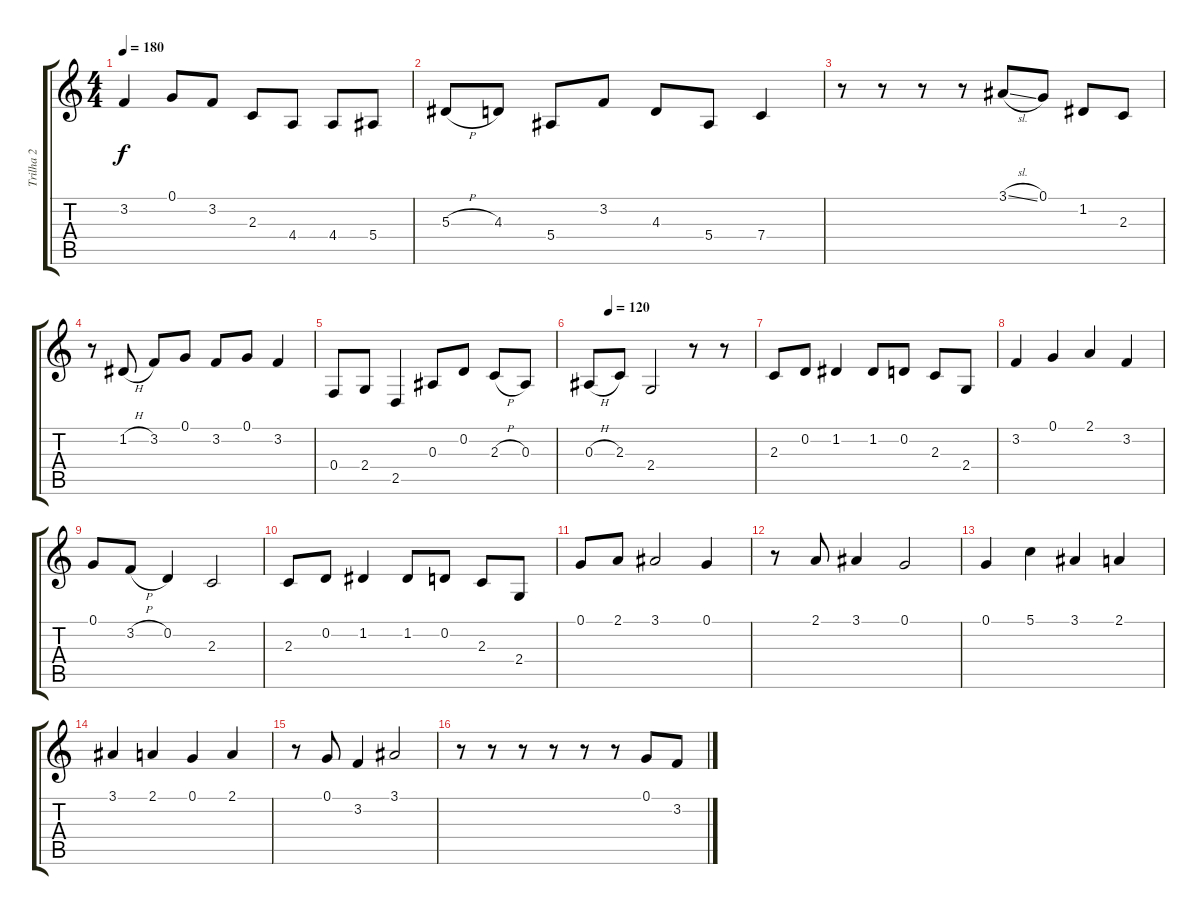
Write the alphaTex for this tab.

\track ("Trilha 2" "Trilha 2") {instrument flute}
\staff {score tabs}
\tuning (G4 D4 Bb3 F3 C3 G2) {hide}
\ts (4 4)
\tempo 180
\clef g2
\ks c
3.2.4{dy f} 0.1.8 3.2.8 2.3.8 4.4.8 4.4.8 5.4.8 |
5.3{h}.8 4.3.8 5.4.8 3.2.8 4.3.8 5.4.8 7.4.4 |
r.8 r.8 r.8 r.8 3.1{sl}.8 0.1.8 1.2.8 2.3.8 |
r.8 1.2{h}.8 3.2.8 0.1.8 3.2.8 0.1.8 3.2.4 |
0.4.8 2.4.8 2.5.4 0.3.8 0.2.8 2.3{h}.8 0.3.8 |
\tempo (120 0.125)
0.3{h}.8 2.3.8 2.4.2 r.8 r.8 |
2.3.8 0.2.8 1.2.4 1.2.8 0.2.8 2.3.8 2.4.8 |
3.2.4 0.1.4 2.1.4 3.2.4 |
0.1.8 3.2{h}.8 0.2.4 2.3.2 |
2.3.8 0.2.8 1.2.4 1.2.8 0.2.8 2.3.8 2.4.8 |
0.1.8 2.1.8 3.1.2 0.1.4 |
r.8 2.1.8 3.1.4 0.1.2 |
0.1.4 5.1.4 3.1.4 2.1.4 |
3.1.4 2.1.4 0.1.4 2.1.4 |
r.8 0.1.8 3.2.4 3.1.2 |
r.8 r.8 r.8 r.8 r.8 r.8 0.1.8 3.2.8
